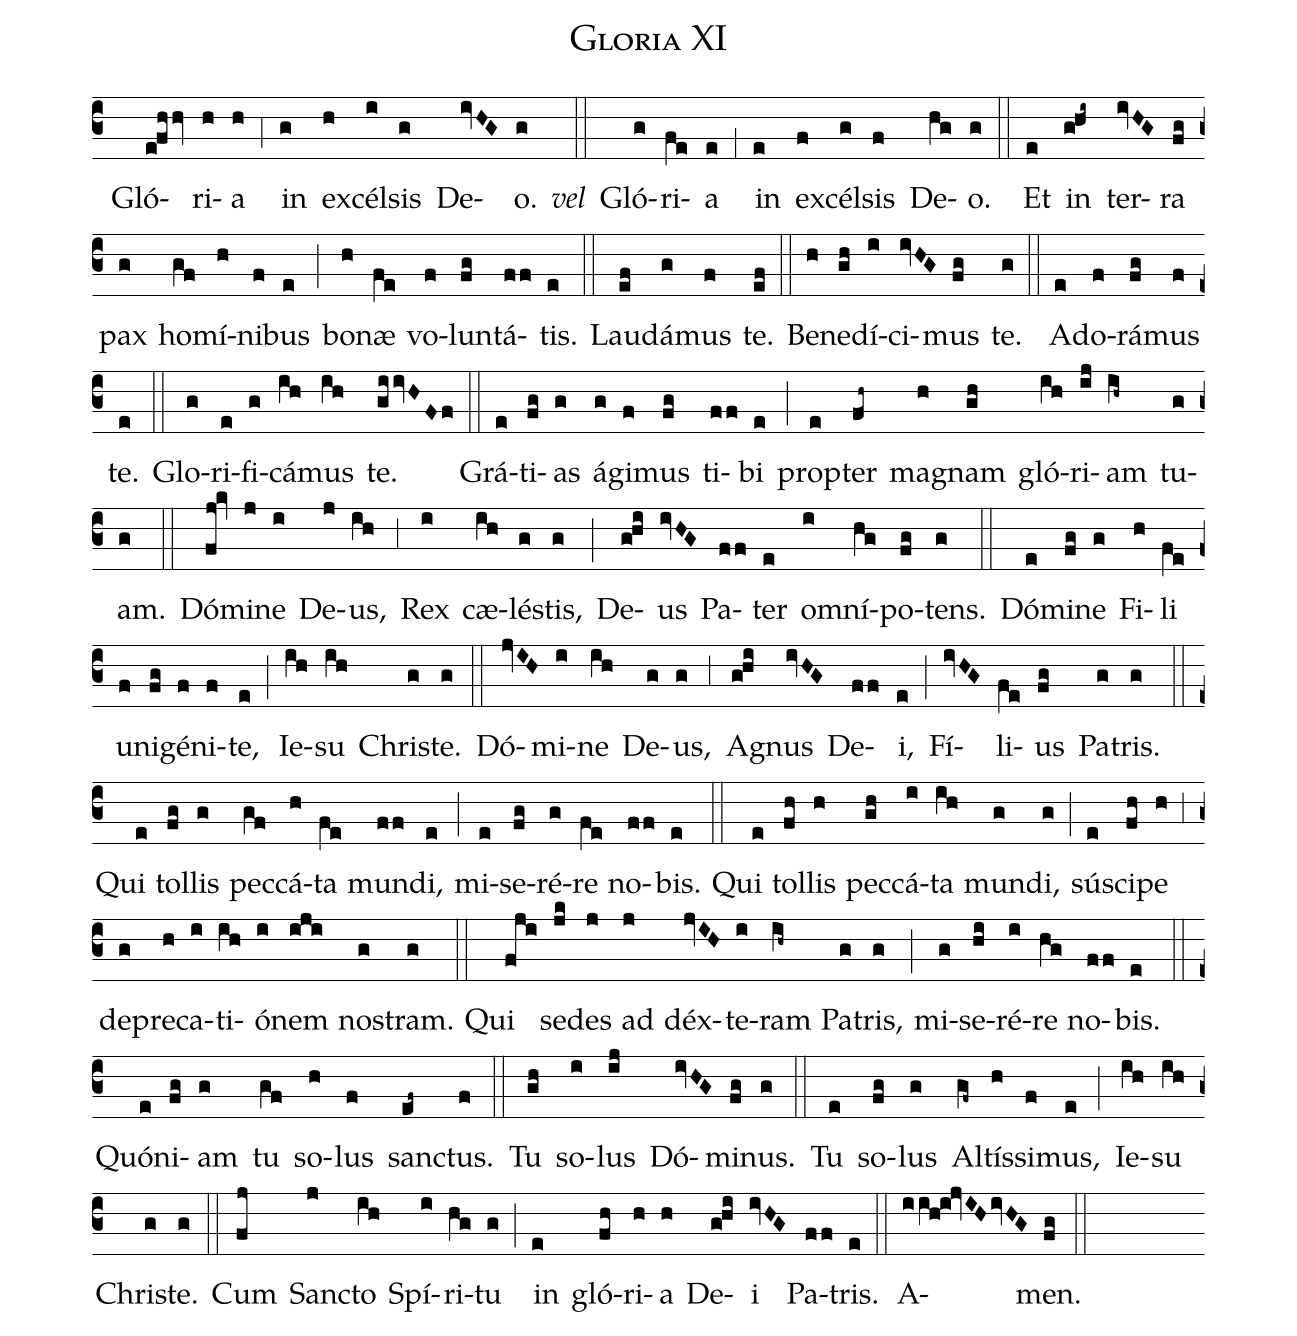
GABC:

name:Gloria XI;
mode:IV;
commentary:X. s.;
%%
(c3) () Gló(e!fhhv)ri(h)a(h) (,4) in(g) ex(h)cél(i)sis(g) De(ivHG)o.(g) <i>vel</i>(::) Gló(g)ri(fe)a(e) (,1) in(e) ex(f)cél(g)sis(f) De(hg)o.(g) (::) Et(e) in(g!hi~) ter(ivHG)ra(fg) pax(g) ho(gf)mí(h)ni(f)bus(e) (;) bo(h)næ(fe) vo(f)lun(fg)tá(ff)tis.(e) (::) Lau(ef)dá(g)mus(f) te.(ef) (::) Be(h)ne(gh)dí(i)ci(ivHG)mus(fg) te.(g) (::) A(e)do(f)rá(fg)mus(f) te.(e) (::) Glo(g)ri(e)fi(g)cá(ih)mus(ih) te.(giivHFf) (::) Grá(e)ti(fg)as(g) á(g)gi(f)mus(fg) ti(ff)bi(e) (;) prop(e)ter(fh~) ma(h)gnam(gh) gló(ih)ri(ij)am(ih~) tu(g)am.(g) (::) Dó(fj!kv)mi(j)ne(i) De(j)us,(ih) (,3) Rex(i) cæ(ih)lé(g)stis,(g) (;) De(g!hi)us(ivHG) Pa(ff)ter(e) o(i)mní(hg)po(fg)tens.(g) (::) Dó(e)mi(fg)ne(g) Fi(h)li(fe) un(f)i(fg)gé(f)ni(f)te,(e) (;) Ie(ih)su(ih) Chri(g)ste.(g) (::) Dó(jvIH)mi(i)ne(ih) De(g)us,(g) (,3) A(g!hi)gnus(ivHG) De(ff)i,(e) (;) Fí(ivHG)li(fe)us(fg) Pa(g)tris.(g) (::) Qui(e) tol(fg)lis(g) pec(gf)cá(h)ta(fe) mun(ff)di,(e) (;) mi(e)se(fg)ré(g)re(fe) no(ff)bis.(e) (::) Qui(e) tol(fh)lis(h) pec(gh)cá(i)ta(ih) mun(g)di,(g) (;) sú(e)sci(fh)pe(h) (,3) de(g)pre(h)ca(i)ti(ih)ó(i)nem(iji) no(g)stram.(g) (::) Qui(fji) se(jk)des(j) ad(j) déx(jvIH)te(i)ram(ih~) Pa(g)tris,(g) (;) mi(g)se(hi)ré(i)re(hg) no(ff)bis.(e) (::) Quó(e)ni(fg)am(g) tu(gf) so(h)lus(f) san(ef~)ctus.(f) (::) Tu(gh) so(i)lus(ij) Dó(ivHG)mi(fg)nus.(g) (::) Tu(e) so(fg)lus(g) Al(gf~)tís(h)si(f)mus,(e) (;) Ie(ih)su(ih) Chri(g)ste.(g) (::) Cum(fj) San(j)cto(ih) Spí(i)ri(hg)tu(g) (;) in(e) gló(fh)ri(h)a(h) De(g!hi)i(ivHG) Pa(ff)tris.(e) (::) A(iih!i!jvIH/ivHG)men.(fg) (::)
